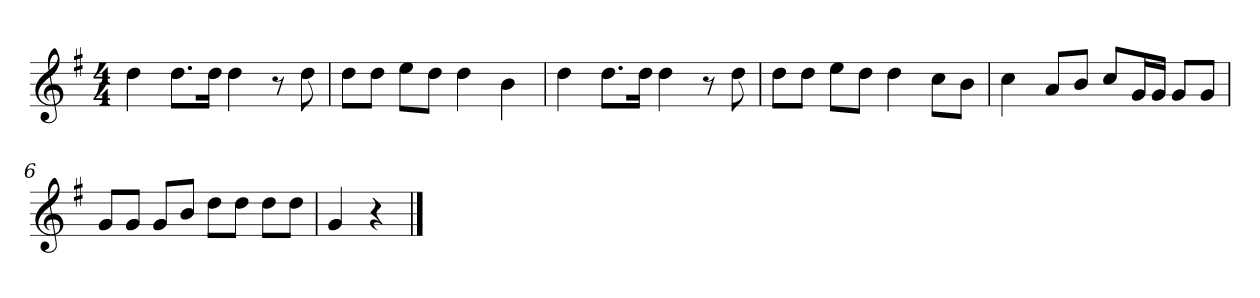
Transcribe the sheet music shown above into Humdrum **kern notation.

**kern
*part1
*staff1
*k[f#]
*M4/4
*MM120
=1
4dd
8.ddL
16ddJk
4dd
8r
8dd
=2
8ddL
8ddJ
8eeL
8ddJ
4dd
4b
=3
4dd
8.ddL
16ddJk
4dd
8r
8dd
=4
8ddL
8ddJ
8eeL
8ddJ
4dd
8ccL
8bJ
=5
4cc
8aL
8bJ
8ccL
16gL
16gJJ
8gL
8gJ
=6
8gL
8gJ
8gL
8bJ
8ddL
8ddJ
8ddL
8ddJ
=7
4g
4r
==
*-
